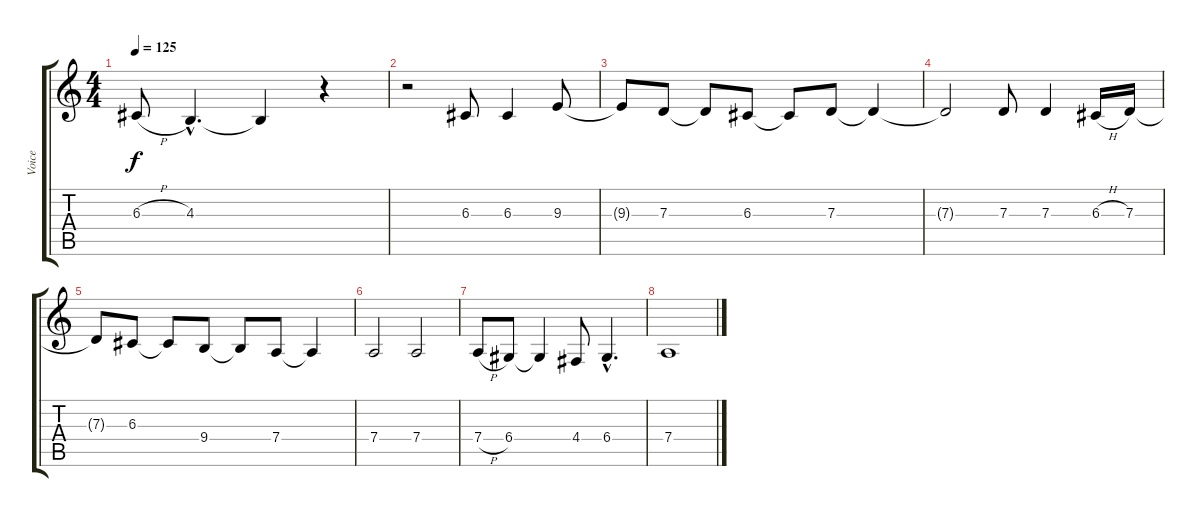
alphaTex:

\track ("Voice" "Voice") {instrument acousticgrandpiano}
\staff {score tabs}
\tuning (E4 B3 G3 D3 A2 E2) {hide}
\ts (4 4)
\tempo 125
\clef g2
\ks c
6.3{h}.8{dy f} 4.3{hac}.4{d} 4.3{t}.4 r.4 |
r.2 6.3.8 6.3.4 9.3.8 |
9.3{t}.8 7.3.8 7.3{t}.8 6.3.8 6.3{t}.8 7.3.8 7.3{t}.4 |
7.3{t}.2 7.3.8 7.3.4 6.3{h}.16 7.3.16 |
7.3{t}.8 6.3.8 6.3{t}.8 9.4.8 9.4{t}.8 7.4.8 7.4{t}.4 |
7.4.2 7.4.2 |
7.4{h}.8 6.4.8 6.4{t}.4 4.4.8 6.4{hac}.4{d} |
7.4.1
